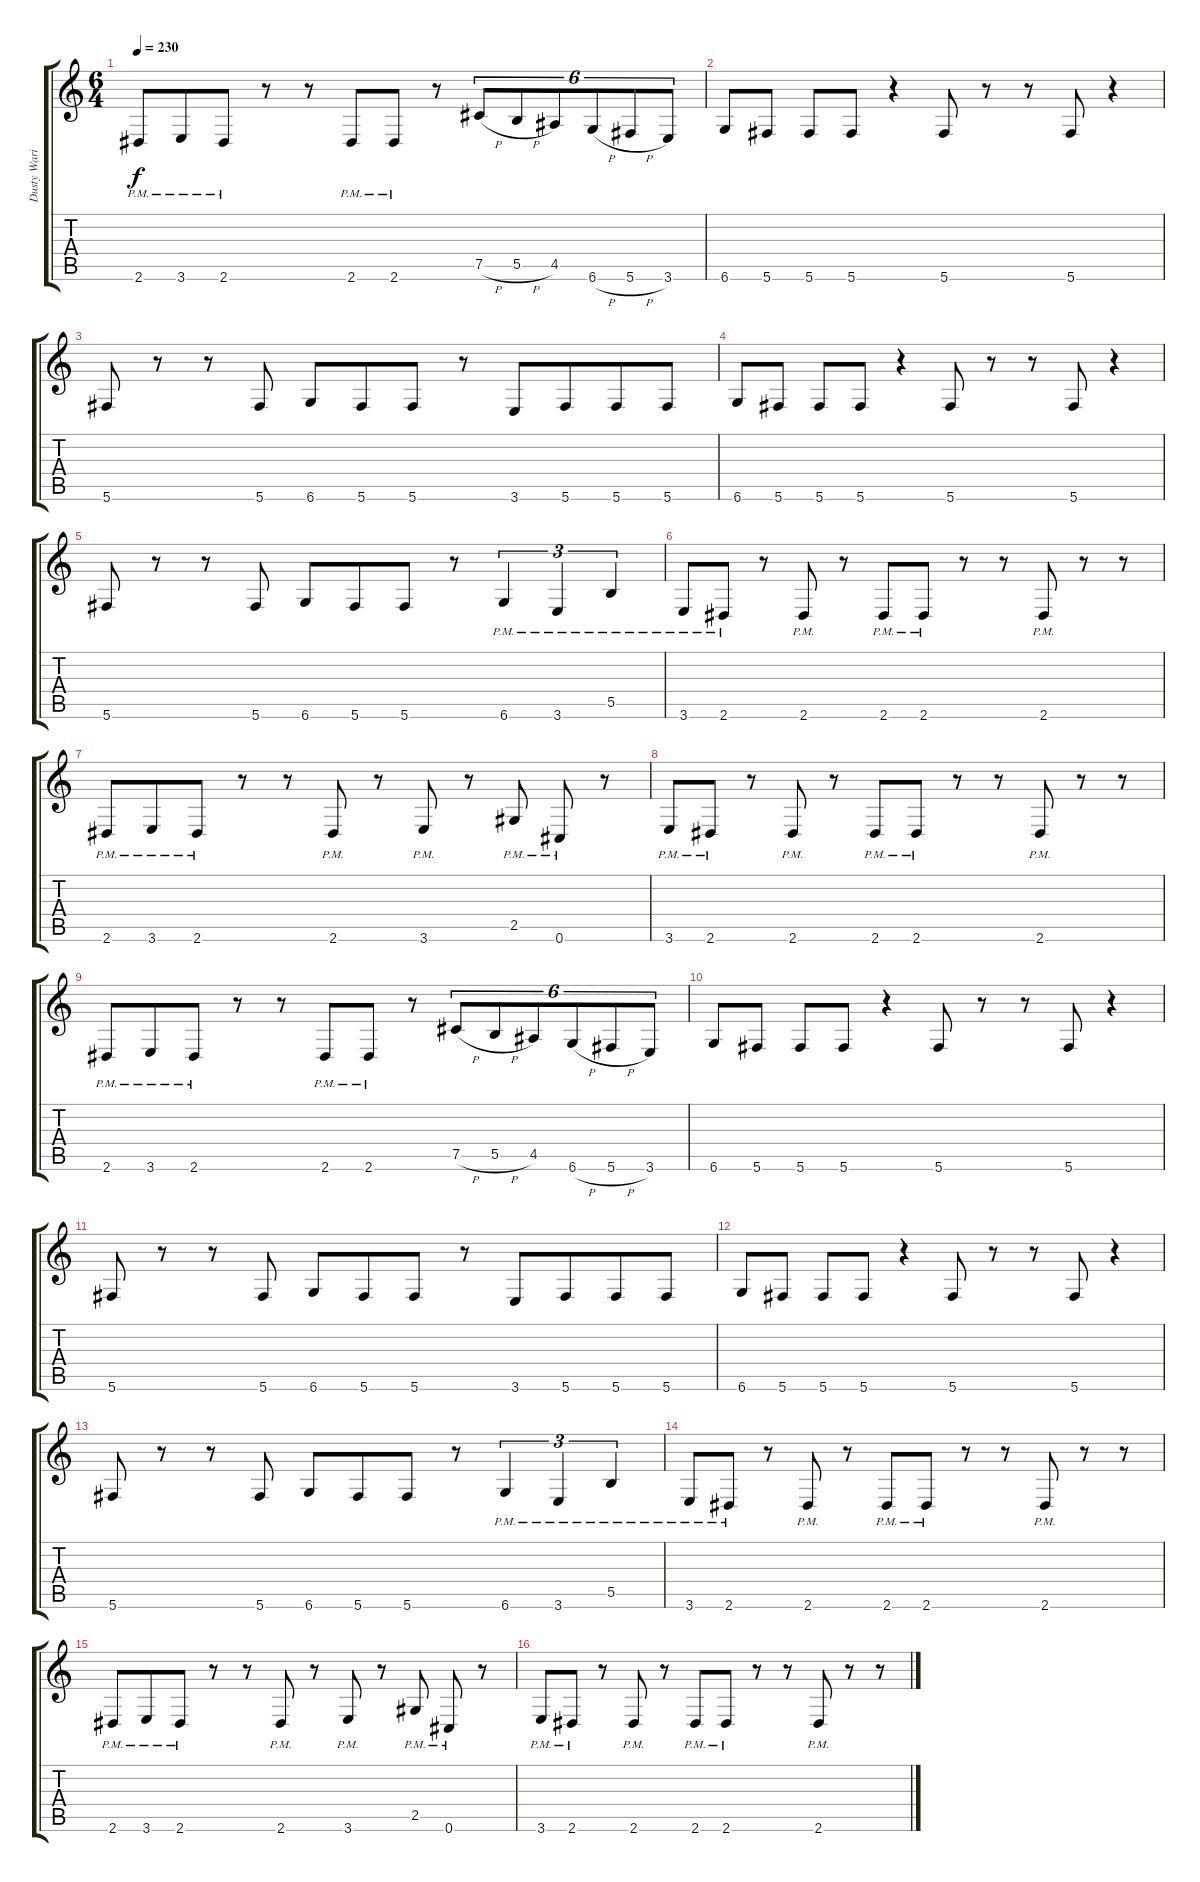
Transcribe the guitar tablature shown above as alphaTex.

\track ("Dusty Waring - Rhythm" "Dusty Wari") {instrument distortionguitar}
\staff {score tabs}
\tuning (Db4 Ab3 E3 B2 Gb2 Db2) {hide}
\ts (6 4)
\tempo 230
\clef g2
\ks c
2.6{pm}.8{dy f} 3.6{pm}.8{beam merge} 2.6{pm}.8 r.8 r.8 2.6{pm}.8{beam merge} 2.6{pm}.8 r.8 7.5{h}.8{tu (6 4)} 5.5{h}.8{tu (6 4)} 4.5.8{tu (6 4)} 6.6{h}.8{tu (6 4)} 5.6{h}.8{tu (6 4)} 3.6.8{tu (6 4)} |
6.6.8 5.6.8 5.6.8 5.6.8 r.4 5.6.8 r.8 r.8 5.6.8 r.4 |
5.6.8 r.8 r.8 5.6.8{beam split} 6.6.8 5.6.8{beam merge} 5.6.8 r.8 3.6.8 5.6.8{beam merge} 5.6.8 5.6.8 |
6.6.8 5.6.8 5.6.8 5.6.8 r.4 5.6.8 r.8 r.8 5.6.8 r.4 |
5.6.8 r.8 r.8 5.6.8{beam split} 6.6.8 5.6.8{beam merge} 5.6.8 r.8 6.6{pm}.4{tu (3 2)} 3.6{pm}.4{tu (3 2)} 5.5{pm}.4{tu (3 2)} |
3.6{pm}.8 2.6{pm}.8 r.8 2.6{pm}.8 r.8 2.6{pm}.8{beam merge} 2.6{pm}.8 r.8 r.8 2.6{pm}.8 r.8 r.8 |
2.6{pm}.8 3.6{pm}.8{beam merge} 2.6{pm}.8 r.8 r.8 2.6{pm}.8 r.8 3.6{pm}.8 r.8 2.5{pm}.8 0.6{pm}.8 r.8 |
3.6{pm}.8 2.6{pm}.8 r.8 2.6{pm}.8 r.8 2.6{pm}.8{beam merge} 2.6{pm}.8 r.8 r.8 2.6{pm}.8 r.8 r.8 |
2.6{pm}.8 3.6{pm}.8{beam merge} 2.6{pm}.8 r.8 r.8 2.6{pm}.8{beam merge} 2.6{pm}.8 r.8 7.5{h}.8{tu (6 4)} 5.5{h}.8{tu (6 4)} 4.5.8{tu (6 4)} 6.6{h}.8{tu (6 4)} 5.6{h}.8{tu (6 4)} 3.6.8{tu (6 4)} |
6.6.8 5.6.8 5.6.8 5.6.8 r.4 5.6.8 r.8 r.8 5.6.8 r.4 |
5.6.8 r.8 r.8 5.6.8{beam split} 6.6.8 5.6.8{beam merge} 5.6.8 r.8 3.6.8 5.6.8{beam merge} 5.6.8 5.6.8 |
6.6.8 5.6.8 5.6.8 5.6.8 r.4 5.6.8 r.8 r.8 5.6.8 r.4 |
5.6.8 r.8 r.8 5.6.8{beam split} 6.6.8 5.6.8{beam merge} 5.6.8 r.8 6.6{pm}.4{tu (3 2)} 3.6{pm}.4{tu (3 2)} 5.5{pm}.4{tu (3 2)} |
3.6{pm}.8 2.6{pm}.8 r.8 2.6{pm}.8 r.8 2.6{pm}.8{beam merge} 2.6{pm}.8 r.8 r.8 2.6{pm}.8 r.8 r.8 |
2.6{pm}.8 3.6{pm}.8{beam merge} 2.6{pm}.8 r.8 r.8 2.6{pm}.8 r.8 3.6{pm}.8 r.8 2.5{pm}.8 0.6{pm}.8 r.8 |
3.6{pm}.8 2.6{pm}.8 r.8 2.6{pm}.8 r.8 2.6{pm}.8{beam merge} 2.6{pm}.8 r.8 r.8 2.6{pm}.8 r.8 r.8
